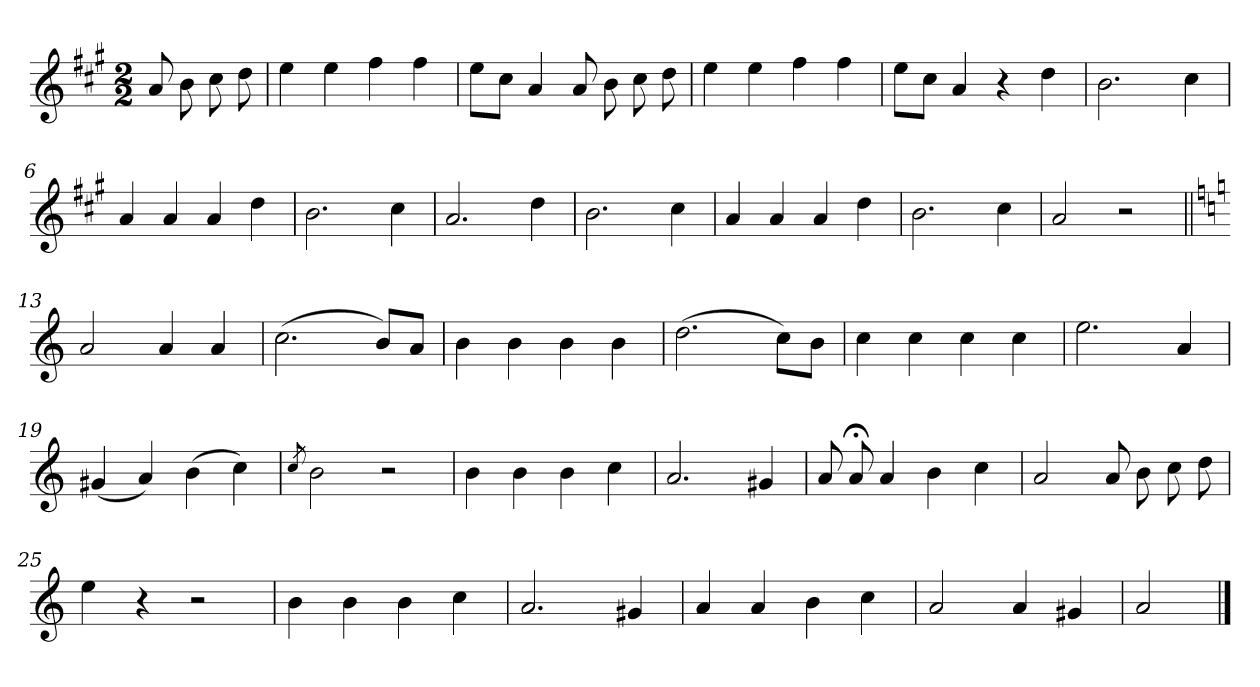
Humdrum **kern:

**kern
*part1
*staff1
*clefG2
*k[f#c#g#]
*A:
*M2/2
=
8a/
8b\
8cc#\
8dd\
=1
4ee\
4ee\
4ff#\
4ff#\
=2
8ee\L
8cc#\J
4a/
8a/
8b\
8cc#\
8dd\
=3
4ee\
4ee\
4ff#\
4ff#\
=4
8ee\L
8cc#\J
4a/
4r
4dd\
!!LO:LB:g=z
=5
2.b\
4cc#\
=6
4a/
4a/
4a/
4dd\
=7
2.b\
4cc#\
=8
2.a/
4dd\
=9
2.b\
4cc#\
=10
4a/
4a/
4a/
4dd\
=11
2.b\
4cc#\
!!LO:LB:g=z
=12
2a/
2r
=13||
*k[]
2a/
4a/
4a/
=14
(>2.cc\
8b/L)
8a/J
=15
4b\
4b\
4b\
4b\
=16
(>2.dd\
8cc\L)
8b\J
=17
4cc\
4cc\
4cc\
4cc\
!!LO:LB:g=z
=18
2.ee\
4a/
=19
(<4g#X/
4a/)
(>4b\
4cc\)
=20
8qcc/
2b\
2r
=21
4b\
4b\
4b\
4cc\
=22
2.a/
4g#X/
=23
8a/
8a;</
4a/
4b\
4cc\
!!LO:LB:g=z
=24
2a/
8a/
8b\
8cc\
8dd\
=25
4ee\
4r
2r
=26
4b\
4b\
4b\
4cc\
=27
2.a/
4g#X/
=28
4a/
4a/
4b\
4cc\
=29
2a/
4a/
4g#X/
=30
2a/
==
*-
